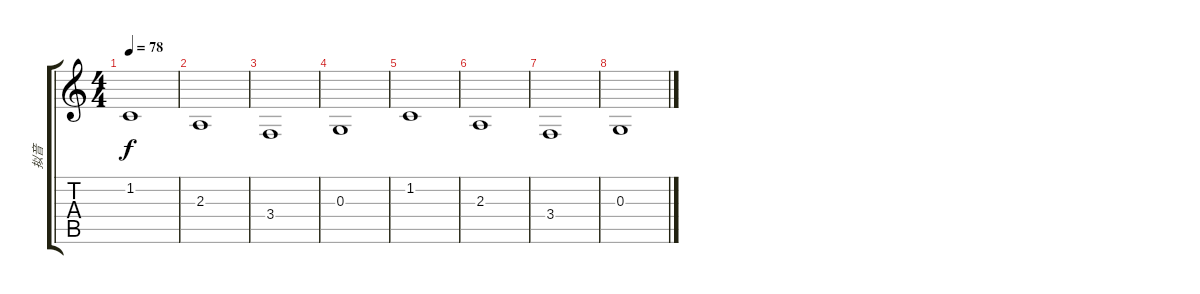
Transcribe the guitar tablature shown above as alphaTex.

\track ("拟音" "拟音") {instrument choiraahs}
\staff {score tabs}
\tuning (E4 B3 G3 D3 A2 E2) {hide}
\ts (4 4)
\tempo 78
\clef g2
\ks c
1.2.1{dy f instrument choiraahs} |
2.3.1 |
3.4.1 |
0.3.1 |
1.2.1 |
2.3.1 |
3.4.1 |
0.3.1
